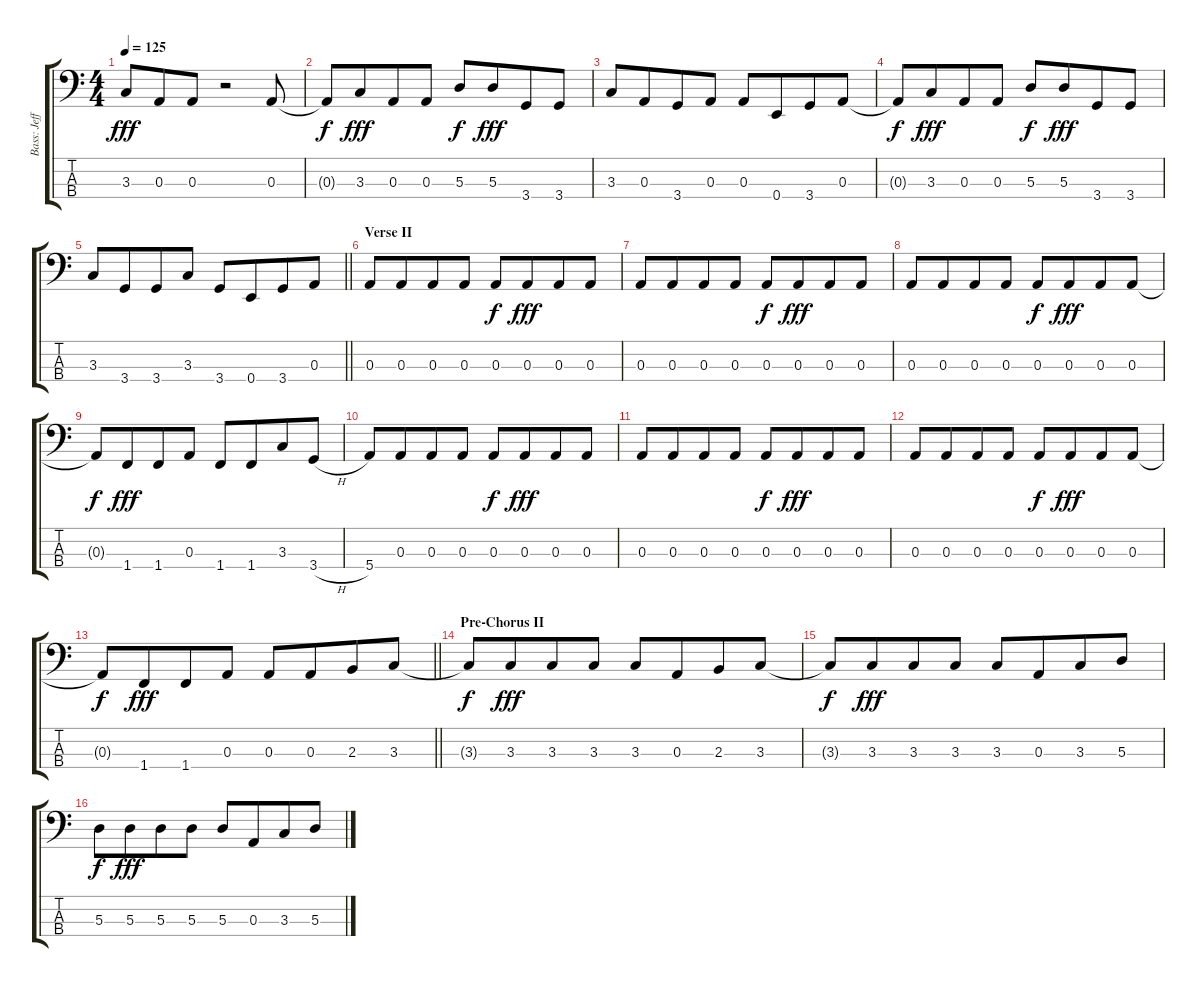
\track ("Bass: Jeff" "Bass: Jeff") {instrument electricbassfinger}
\staff {score tabs}
\tuning (G2 D2 A1 E1) {hide}
\ts (4 4)
\tempo 125
\clef f4
\ks c
3.3.8{dy fff} 0.3.8{beam merge} 0.3.8 r.2 0.3.8 |
0.3{t}.8{dy f} 3.3.8{dy fff beam merge} 0.3.8 0.3.8 5.3.8{dy f} 5.3.8{dy fff beam merge} 3.4.8 3.4.8 |
3.3.8 0.3.8{beam merge} 3.4.8 0.3.8 0.3.8 0.4.8{beam merge} 3.4.8 0.3.8 |
0.3{t}.8{dy f} 3.3.8{dy fff beam merge} 0.3.8 0.3.8 5.3.8{dy f} 5.3.8{dy fff beam merge} 3.4.8 3.4.8 |
\barLineRight lightlight
3.3.8 3.4.8{beam merge} 3.4.8 3.3.8 3.4.8 0.4.8{beam merge} 3.4.8 0.3.8 |
\section ("" "Verse II")
0.3.8 0.3.8{beam merge} 0.3.8 0.3.8 0.3.8{dy f} 0.3.8{dy fff beam merge} 0.3.8 0.3.8 |
0.3.8 0.3.8{beam merge} 0.3.8 0.3.8 0.3.8{dy f} 0.3.8{dy fff beam merge} 0.3.8 0.3.8 |
0.3.8 0.3.8{beam merge} 0.3.8 0.3.8 0.3.8{dy f} 0.3.8{dy fff beam merge} 0.3.8 0.3.8 |
0.3{t}.8{dy f} 1.4.8{dy fff beam merge} 1.4.8 0.3.8 1.4.8 1.4.8{beam merge} 3.3.8 3.4{h}.8 |
5.4.8 0.3.8{beam merge} 0.3.8 0.3.8 0.3.8{dy f} 0.3.8{dy fff beam merge} 0.3.8 0.3.8 |
0.3.8 0.3.8{beam merge} 0.3.8 0.3.8 0.3.8{dy f} 0.3.8{dy fff beam merge} 0.3.8 0.3.8 |
0.3.8 0.3.8{beam merge} 0.3.8 0.3.8 0.3.8{dy f} 0.3.8{dy fff beam merge} 0.3.8 0.3.8 |
\barLineRight lightlight
0.3{t}.8{dy f} 1.4.8{dy fff beam merge} 1.4.8 0.3.8 0.3.8 0.3.8{beam merge} 2.3.8 3.3.8 |
\section ("" "Pre-Chorus II")
3.3{t}.8{dy f} 3.3.8{dy fff beam merge} 3.3.8 3.3.8 3.3.8 0.3.8{beam merge} 2.3.8 3.3.8 |
3.3{t}.8{dy f} 3.3.8{dy fff beam merge} 3.3.8 3.3.8 3.3.8 0.3.8{beam merge} 3.3.8 5.3.8 |
5.3.8{dy f} 5.3.8{dy fff beam merge} 5.3.8 5.3.8 5.3.8 0.3.8{beam merge} 3.3.8 5.3.8
